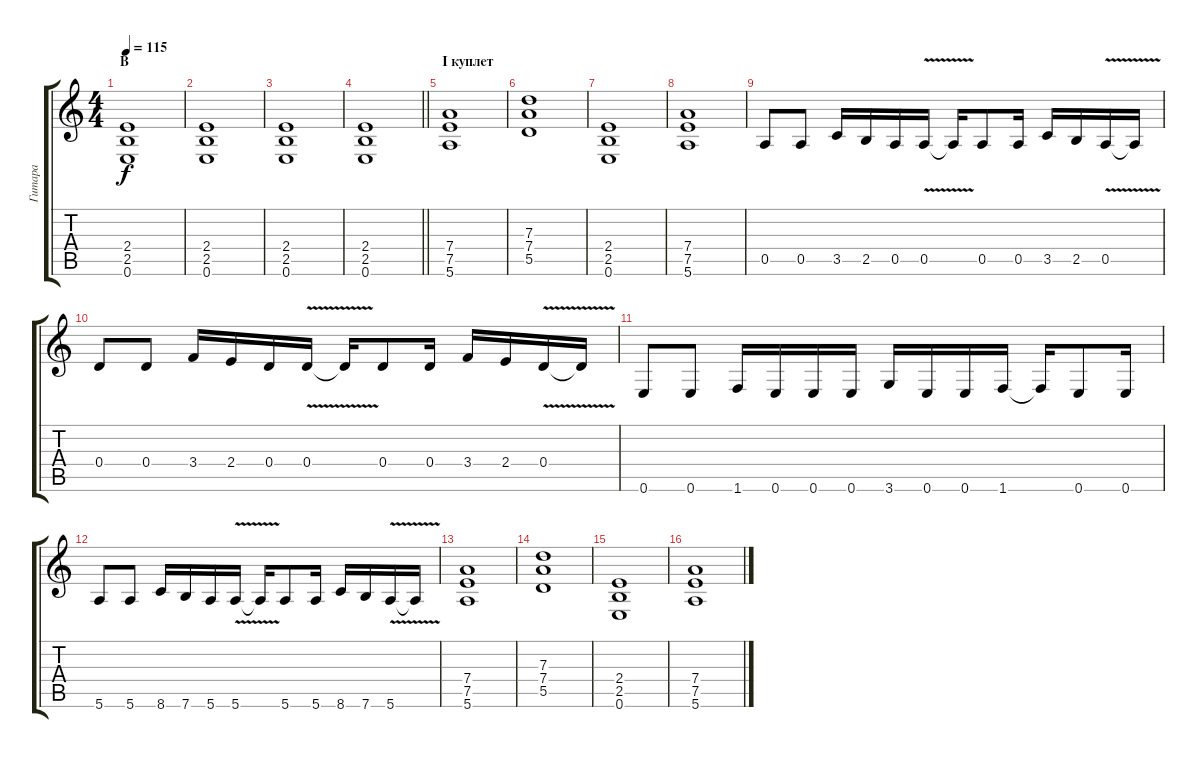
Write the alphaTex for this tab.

\track ("Гитара" "Гитара") {instrument distortionguitar}
\staff {score tabs}
\tuning (E4 B3 G3 D3 A2 E2) {hide}
\ts (4 4)
\section ("" "B")
\tempo 115
\clef g2
\ks aminor
(2.4 2.5 0.6).1{dy f} |
(2.4 2.5 0.6).1 |
(2.4 2.5 0.6).1 |
\barLineRight lightlight
(2.4 2.5 0.6).1 |
\section ("" "I куплет")
(7.4 7.5 5.6).1 |
(7.3 7.4 5.5).1 |
(2.4 2.5 0.6).1 |
(7.4 7.5 5.6).1 |
0.5.8{volume 16} 0.5.8 3.5.16 2.5.16 0.5.16 0.5{v}.16 0.5{t}.16 0.5.8 0.5.16 3.5.16 2.5.16 0.5{v}.16 0.5{t}.16 |
0.4.8 0.4.8 3.4.16 2.4.16 0.4.16 0.4{v}.16 0.4{t}.16 0.4.8 0.4.16 3.4.16 2.4.16 0.4{v}.16 0.4{t}.16 |
0.6.8 0.6.8 1.6.16 0.6.16 0.6.16 0.6.16 3.6.16 0.6.16 0.6.16 1.6.16 1.6{t}.16 0.6.8 0.6.16 |
5.6.8 5.6.8 8.6.16 7.6.16 5.6.16 5.6{v}.16 5.6{t}.16 5.6.8 5.6.16 8.6.16 7.6.16 5.6{v}.16 5.6{t}.16 |
(7.4 7.5 5.6).1{volume 14} |
(7.3 7.4 5.5).1 |
(2.4 2.5 0.6).1 |
(7.4 7.5 5.6).1
